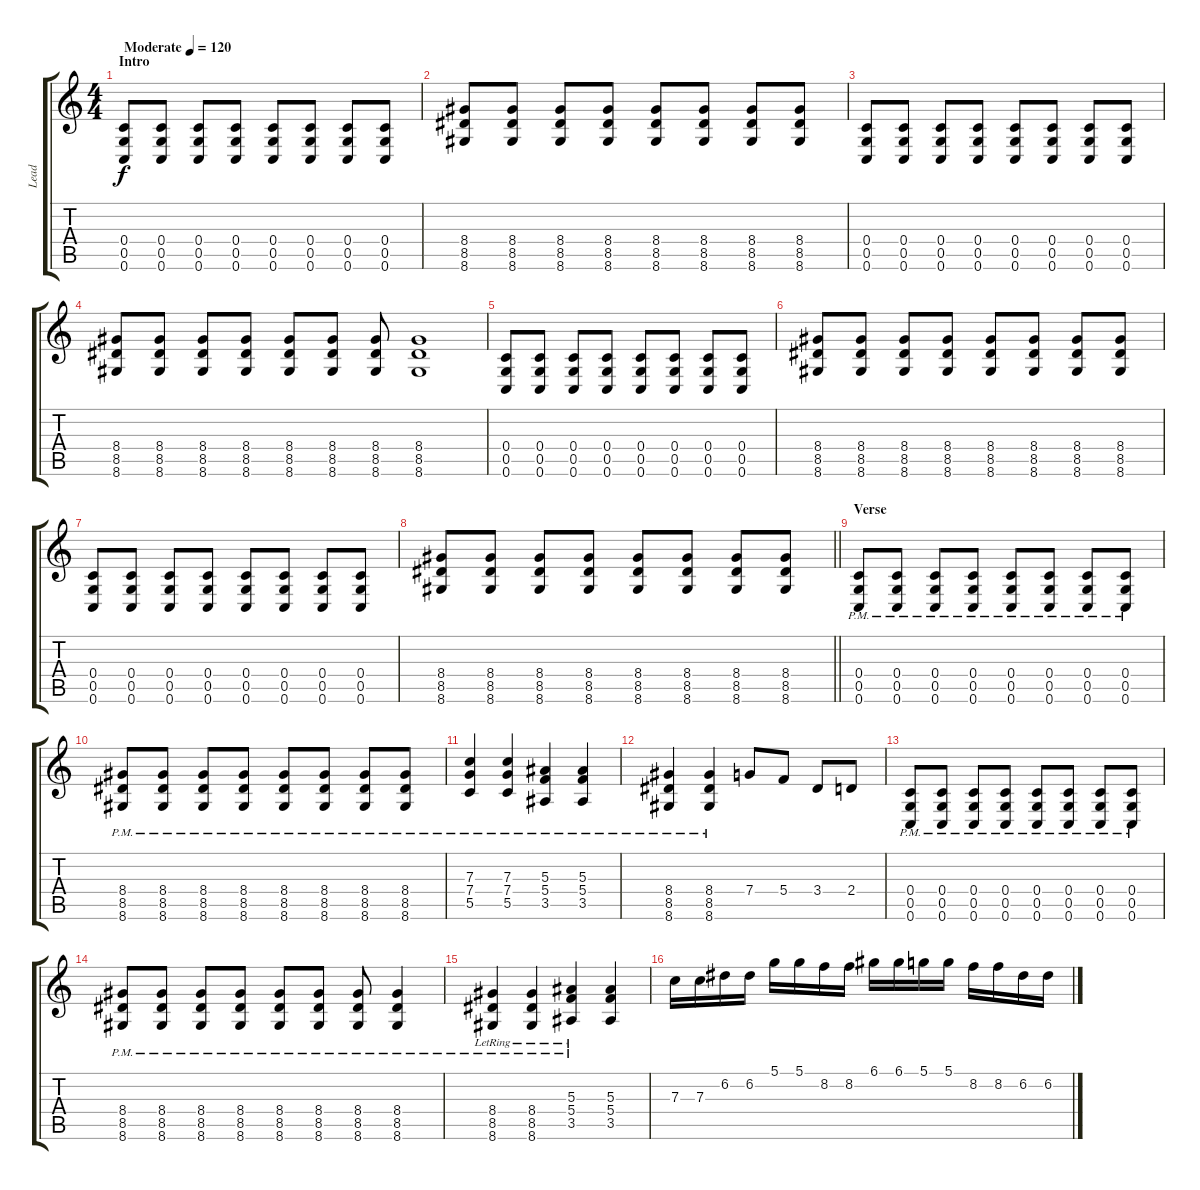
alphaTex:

\track ("Lead" "Lead") {instrument distortionguitar}
\staff {score tabs}
\tuning (D4 A3 F3 C3 G2 C2) {hide}
\ts (4 4)
\section ("" "Intro")
\tempo (120 "Moderate")
\clef g2
\ks c
(0.4 0.5 0.6).8{dy f instrument distortionguitar} (0.4 0.5 0.6).8 (0.4 0.5 0.6).8 (0.4 0.5 0.6).8 (0.4 0.5 0.6).8 (0.4 0.5 0.6).8 (0.4 0.5 0.6).8 (0.4 0.5 0.6).8 |
(8.4 8.5 8.6).8 (8.4 8.5 8.6).8 (8.4 8.5 8.6).8 (8.4 8.5 8.6).8 (8.4 8.5 8.6).8 (8.4 8.5 8.6).8 (8.4 8.5 8.6).8 (8.4 8.5 8.6).8 |
(0.4 0.5 0.6).8 (0.4 0.5 0.6).8 (0.4 0.5 0.6).8 (0.4 0.5 0.6).8 (0.4 0.5 0.6).8 (0.4 0.5 0.6).8 (0.4 0.5 0.6).8 (0.4 0.5 0.6).8 |
(8.4 8.5 8.6).8 (8.4 8.5 8.6).8 (8.4 8.5 8.6).8 (8.4 8.5 8.6).8 (8.4 8.5 8.6).8 (8.4 8.5 8.6).8 (8.4 8.5 8.6).8 (8.4 8.5 8.6).1 |
(0.4 0.5 0.6).8 (0.4 0.5 0.6).8 (0.4 0.5 0.6).8 (0.4 0.5 0.6).8 (0.4 0.5 0.6).8 (0.4 0.5 0.6).8 (0.4 0.5 0.6).8 (0.4 0.5 0.6).8 |
(8.4 8.5 8.6).8 (8.4 8.5 8.6).8 (8.4 8.5 8.6).8 (8.4 8.5 8.6).8 (8.4 8.5 8.6).8 (8.4 8.5 8.6).8 (8.4 8.5 8.6).8 (8.4 8.5 8.6).8 |
(0.4 0.5 0.6).8 (0.4 0.5 0.6).8 (0.4 0.5 0.6).8 (0.4 0.5 0.6).8 (0.4 0.5 0.6).8 (0.4 0.5 0.6).8 (0.4 0.5 0.6).8 (0.4 0.5 0.6).8 |
\barLineRight lightlight
(8.4 8.5 8.6).8 (8.4 8.5 8.6).8 (8.4 8.5 8.6).8 (8.4 8.5 8.6).8 (8.4 8.5 8.6).8 (8.4 8.5 8.6).8 (8.4 8.5 8.6).8 (8.4 8.5 8.6).8 |
\section ("" "Verse")
(0.4 0.5 0.6{pm}).8 (0.4 0.5 0.6{pm}).8 (0.4 0.5 0.6{pm}).8 (0.4 0.5 0.6{pm}).8 (0.4 0.5 0.6{pm}).8 (0.4 0.5 0.6{pm}).8 (0.4 0.5 0.6{pm}).8 (0.4 0.5 0.6{pm}).8 |
(8.4{pm} 8.5 8.6).8 (8.4{pm} 8.5 8.6).8 (8.4{pm} 8.5 8.6).8 (8.4{pm} 8.5 8.6).8 (8.4{pm} 8.5 8.6).8 (8.4{pm} 8.5 8.6).8 (8.4{pm} 8.5 8.6).8 (8.4{pm} 8.5 8.6).8 |
(7.3 7.4 5.5{pm}).4 (7.3 7.4 5.5{pm}).4 (5.3 5.4 3.5{pm}).4 (5.3 5.4 3.5{pm}).4 |
(8.4 8.5 8.6{pm}).4 (8.4 8.5 8.6{pm}).4 7.4.8 5.4.8 3.4.8 2.4.8 |
(0.4{pm} 0.5{pm} 0.6{pm}).8 (0.4{pm} 0.5{pm} 0.6{pm}).8 (0.4{pm} 0.5{pm} 0.6{pm}).8 (0.4{pm} 0.5{pm} 0.6{pm}).8 (0.4{pm} 0.5{pm} 0.6{pm}).8 (0.4{pm} 0.5{pm} 0.6{pm}).8 (0.4{pm} 0.5{pm} 0.6{pm}).8 (0.4{pm} 0.5{pm} 0.6{pm}).8 |
(8.4{pm} 8.5{pm} 8.6{pm}).8 (8.4{pm} 8.5{pm} 8.6{pm}).8 (8.4{pm} 8.5{pm} 8.6{pm}).8 (8.4{pm} 8.5{pm} 8.6{pm}).8 (8.4{pm} 8.5{pm} 8.6{pm}).8 (8.4{pm} 8.5{pm} 8.6{pm}).8 (8.4{pm} 8.5{pm} 8.6{pm}).8 (8.4{pm} 8.5{pm} 8.6{pm}).4 |
(8.4{pm} 8.5{pm lr} 8.6).4 (8.4{pm} 8.5{pm lr} 8.6).4 (5.3{pm} 5.4{pm} 3.5{pm lr}).4 (5.3 5.4 3.5).4 |
7.3.16 7.3.16 6.2.16 6.2.16 5.1.16 5.1.16 8.2.16 8.2.16 6.1.16 6.1.16 5.1.16 5.1.16 8.2.16 8.2.16 6.2.16 6.2.16
